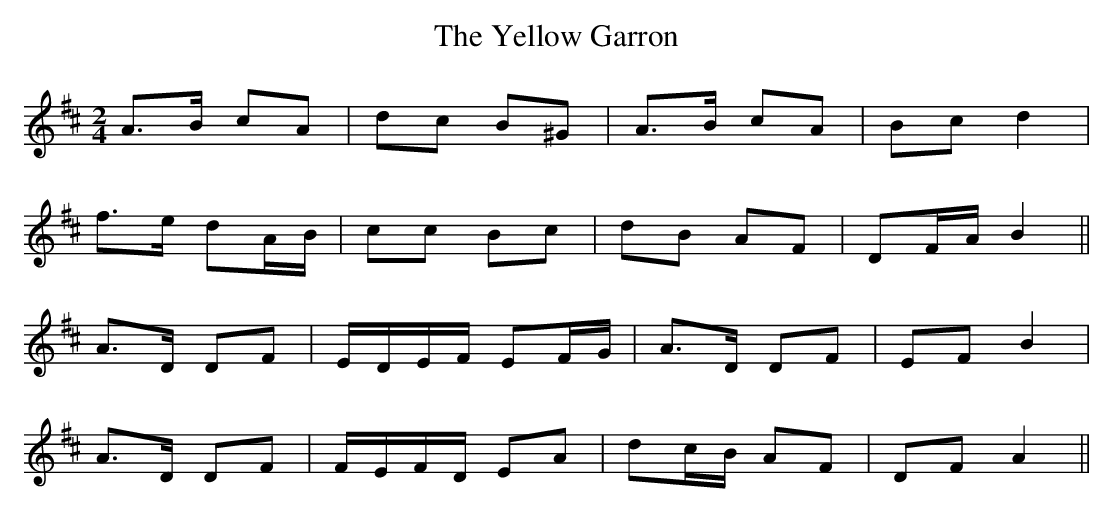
X:1
T: The Yellow Garron
M: 2/4
L: 1/8
K: AMix
A>B cA | dc B^G | A>B cA | Bc d2 |
f>e dA/B/ | cc Bc | dB AF | DF/A/ B2 ||
A>D DF | E/D/E/F/ EF/G/ | A>D DF | EF B2 |
A>D DF | F/E/F/D/ EA | dc/B/ AF | DF A2 ||
